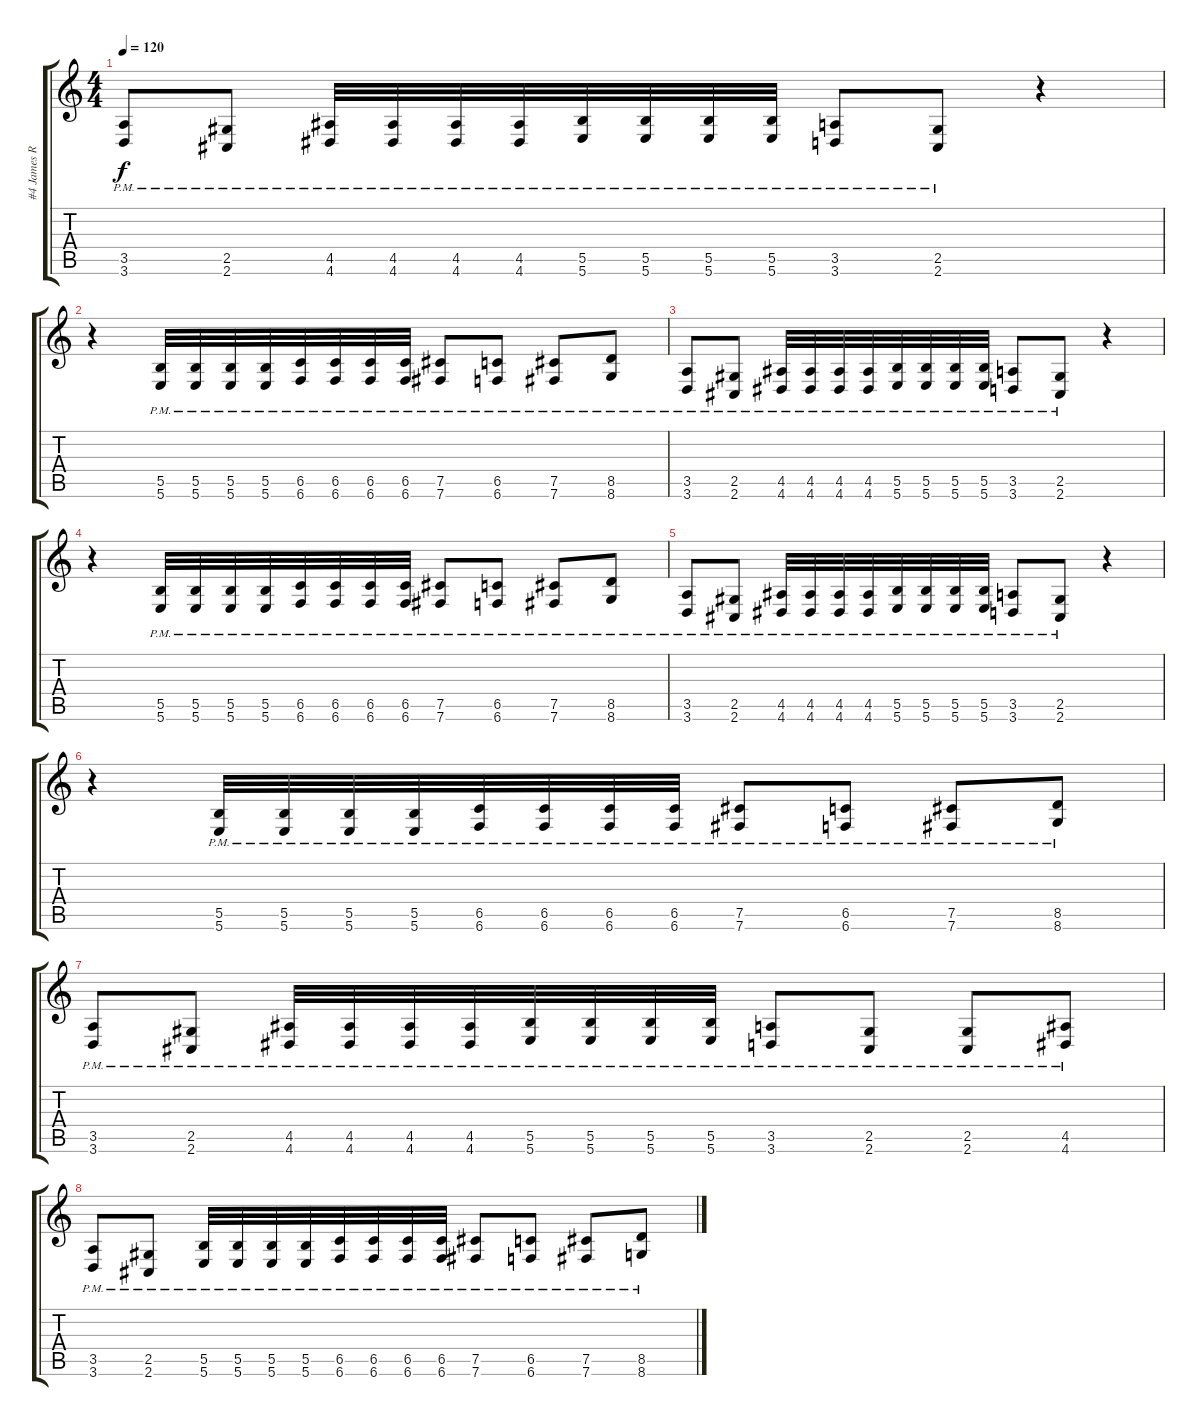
\track ("#4 James Root" "#4 James R") {instrument distortionguitar}
\staff {score tabs}
\tuning (Db4 Ab3 E3 B2 Gb2 B1) {hide}
\ts (4 4)
\tempo 120
\clef g2
\ks c
(3.5{pm} 3.6{pm}).8{dy f} (2.5{pm} 2.6{pm}).8 (4.5{pm} 4.6{pm}).32 (4.5{pm} 4.6{pm}).32 (4.5{pm} 4.6{pm}).32 (4.5{pm} 4.6{pm}).32 (5.5{pm} 5.6{pm}).32 (5.5{pm} 5.6{pm}).32 (5.5{pm} 5.6{pm}).32 (5.5{pm} 5.6{pm}).32 (3.5{pm} 3.6{pm}).8 (2.5{pm} 2.6{pm}).8 r.4 |
r.4 (5.5{pm} 5.6{pm}).32 (5.5{pm} 5.6{pm}).32 (5.5{pm} 5.6{pm}).32 (5.5{pm} 5.6{pm}).32 (6.5{pm} 6.6{pm}).32 (6.5{pm} 6.6{pm}).32 (6.5{pm} 6.6{pm}).32 (6.5{pm} 6.6{pm}).32 (7.5{pm} 7.6{pm}).8 (6.5{pm} 6.6{pm}).8 (7.5{pm} 7.6{pm}).8 (8.5{pm} 8.6{pm}).8 |
(3.5{pm} 3.6{pm}).8 (2.5{pm} 2.6{pm}).8 (4.5{pm} 4.6{pm}).32 (4.5{pm} 4.6{pm}).32 (4.5{pm} 4.6{pm}).32 (4.5{pm} 4.6{pm}).32 (5.5{pm} 5.6{pm}).32 (5.5{pm} 5.6{pm}).32 (5.5{pm} 5.6{pm}).32 (5.5{pm} 5.6{pm}).32 (3.5{pm} 3.6{pm}).8 (2.5{pm} 2.6{pm}).8 r.4 |
r.4 (5.5{pm} 5.6{pm}).32 (5.5{pm} 5.6{pm}).32 (5.5{pm} 5.6{pm}).32 (5.5{pm} 5.6{pm}).32 (6.5{pm} 6.6{pm}).32 (6.5{pm} 6.6{pm}).32 (6.5{pm} 6.6{pm}).32 (6.5{pm} 6.6{pm}).32 (7.5{pm} 7.6{pm}).8 (6.5{pm} 6.6{pm}).8 (7.5{pm} 7.6{pm}).8 (8.5{pm} 8.6{pm}).8 |
(3.5{pm} 3.6{pm}).8 (2.5{pm} 2.6{pm}).8 (4.5{pm} 4.6{pm}).32 (4.5{pm} 4.6{pm}).32 (4.5{pm} 4.6{pm}).32 (4.5{pm} 4.6{pm}).32 (5.5{pm} 5.6{pm}).32 (5.5{pm} 5.6{pm}).32 (5.5{pm} 5.6{pm}).32 (5.5{pm} 5.6{pm}).32 (3.5{pm} 3.6{pm}).8 (2.5{pm} 2.6{pm}).8 r.4 |
r.4 (5.5{pm} 5.6{pm}).32 (5.5{pm} 5.6{pm}).32 (5.5{pm} 5.6{pm}).32 (5.5{pm} 5.6{pm}).32 (6.5{pm} 6.6{pm}).32 (6.5{pm} 6.6{pm}).32 (6.5{pm} 6.6{pm}).32 (6.5{pm} 6.6{pm}).32 (7.5{pm} 7.6{pm}).8 (6.5{pm} 6.6{pm}).8 (7.5{pm} 7.6{pm}).8 (8.5{pm} 8.6{pm}).8 |
(3.5{pm} 3.6{pm}).8 (2.5{pm} 2.6{pm}).8 (4.5{pm} 4.6{pm}).32 (4.5{pm} 4.6{pm}).32 (4.5{pm} 4.6{pm}).32 (4.5{pm} 4.6{pm}).32 (5.5{pm} 5.6{pm}).32 (5.5{pm} 5.6{pm}).32 (5.5{pm} 5.6{pm}).32 (5.5{pm} 5.6{pm}).32 (3.5{pm} 3.6{pm}).8 (2.5{pm} 2.6{pm}).8 (2.5{pm} 2.6{pm}).8 (4.5{pm} 4.6{pm}).8 |
(3.5{pm} 3.6{pm}).8 (2.5{pm} 2.6{pm}).8 (5.5{pm} 5.6{pm}).32 (5.5{pm} 5.6{pm}).32 (5.5{pm} 5.6{pm}).32 (5.5{pm} 5.6{pm}).32 (6.5{pm} 6.6{pm}).32 (6.5{pm} 6.6{pm}).32 (6.5{pm} 6.6{pm}).32 (6.5{pm} 6.6{pm}).32 (7.5{pm} 7.6{pm}).8 (6.5{pm} 6.6{pm}).8 (7.5{pm} 7.6{pm}).8 (8.5{pm} 8.6{pm}).8
